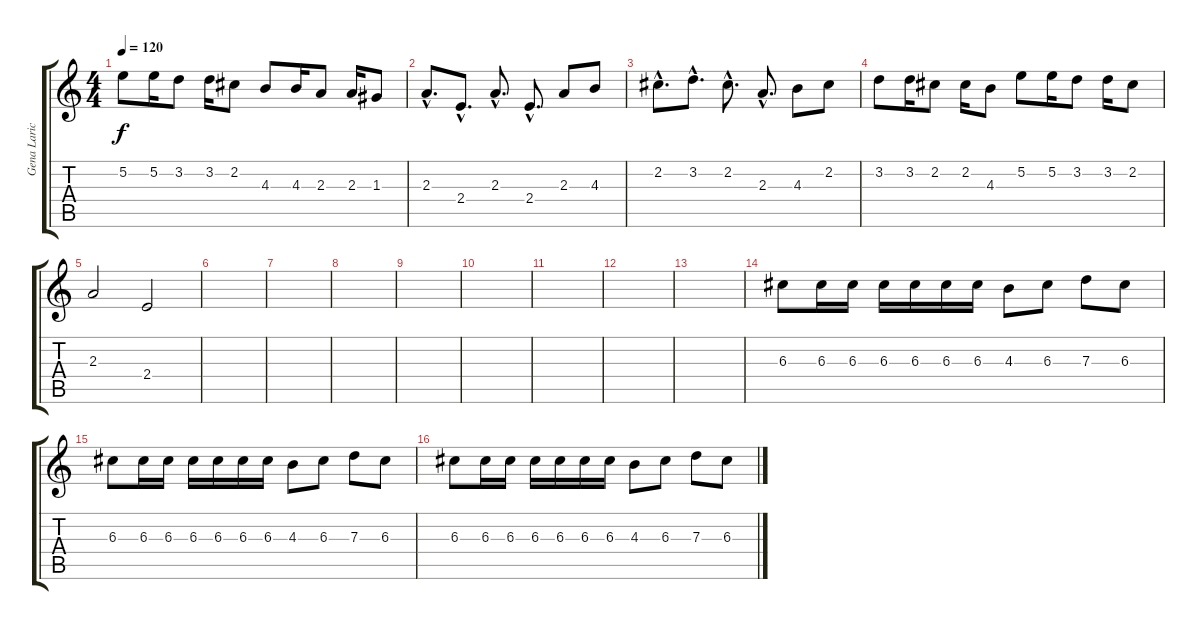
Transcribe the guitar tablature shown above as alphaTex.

\track ("Gena Larichkin" "Gena Laric") {instrument distortionguitar}
\staff {score tabs}
\tuning (E4 B3 G3 D3 A2 E2) {hide}
\ts (4 4)
\tempo 120
\clef g2
\ks c
5.2.8{dy f} 5.2.16 3.2.8 3.2.16 2.2.8 4.3.8 4.3.16 2.3.8 2.3.16 1.3.8 |
2.3{hac}.8{d} 2.4{hac}.8{d} 2.3{hac}.8{d} 2.4{hac}.8{d} 2.3.8 4.3.8 |
2.2{hac}.8{d} 3.2{hac}.8{d} 2.2{hac}.8{d} 2.3{hac}.8{d} 4.3.8 2.2.8 |
3.2.8 3.2.16 2.2.8 2.2.16 4.3.8 5.2.8 5.2.16 3.2.8 3.2.16 2.2.8 |
2.3.2 2.4.2 |
|
|
|
|
|
|
|
|
6.3.8 6.3.16 6.3.16 6.3.16 6.3.16 6.3.16 6.3.16 4.3.8 6.3.8 7.3.8 6.3.8 |
6.3.8 6.3.16 6.3.16 6.3.16 6.3.16 6.3.16 6.3.16 4.3.8 6.3.8 7.3.8 6.3.8 |
6.3.8 6.3.16 6.3.16 6.3.16 6.3.16 6.3.16 6.3.16 4.3.8 6.3.8 7.3.8 6.3.8
